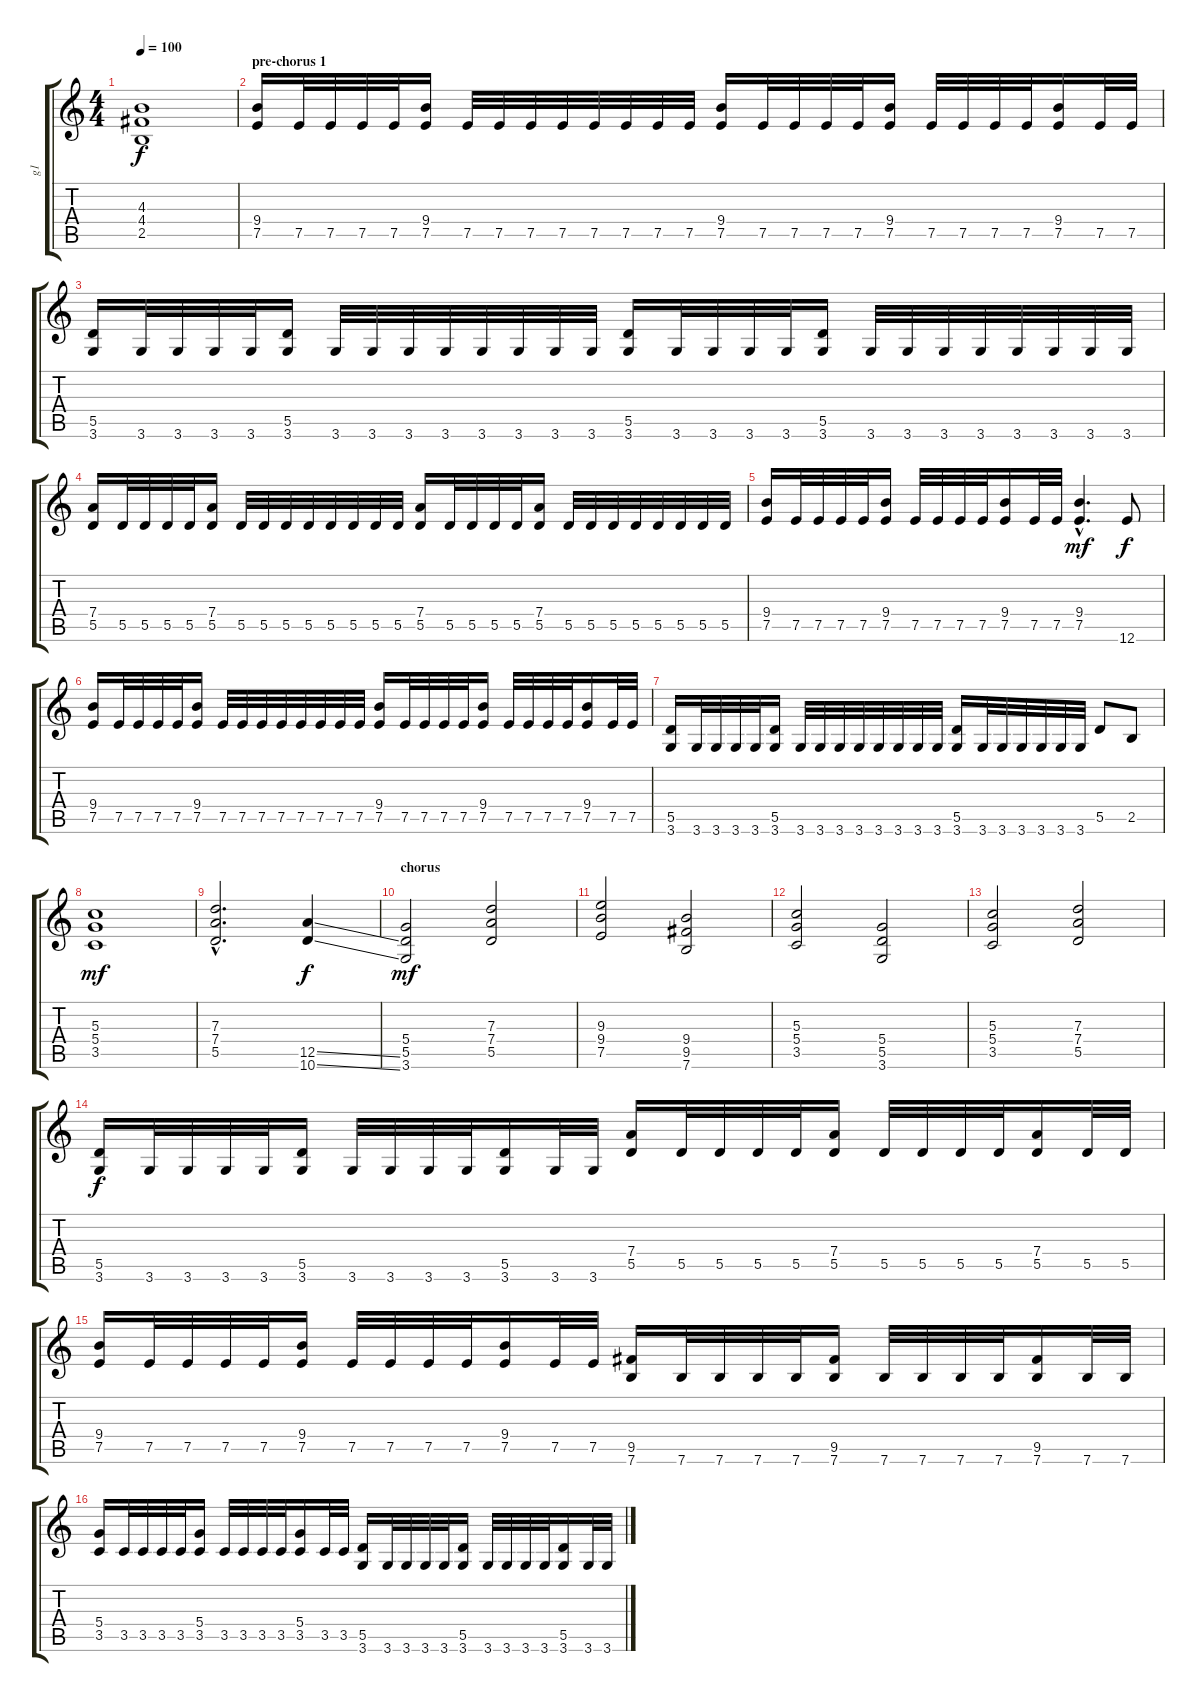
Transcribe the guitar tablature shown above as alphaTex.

\track ("g1" "g1") {instrument distortionguitar}
\staff {score tabs}
\tuning (E4 B3 G3 D3 A2 E2) {hide}
\ts (4 4)
\tempo 100
\clef g2
\ks c
(4.3 4.4 2.5).1{dy f} |
\section ("" "pre-chorus 1")
(9.4 7.5).16 7.5.32 7.5.32 7.5.32 7.5.32 (9.4 7.5).16 7.5.32 7.5.32 7.5.32 7.5.32 7.5.32 7.5.32 7.5.32 7.5.32 (9.4 7.5).16 7.5.32 7.5.32 7.5.32 7.5.32 (9.4 7.5).16 7.5.32 7.5.32 7.5.32 7.5.32 (9.4 7.5).16 7.5.32 7.5.32 |
(5.5 3.6).16 3.6.32 3.6.32 3.6.32 3.6.32 (5.5 3.6).16 3.6.32 3.6.32 3.6.32 3.6.32 3.6.32 3.6.32 3.6.32 3.6.32 (5.5 3.6).16 3.6.32 3.6.32 3.6.32 3.6.32 (5.5 3.6).16 3.6.32 3.6.32 3.6.32 3.6.32 3.6.32 3.6.32 3.6.32 3.6.32 |
(7.4 5.5).16 5.5.32 5.5.32 5.5.32 5.5.32 (7.4 5.5).16 5.5.32 5.5.32 5.5.32 5.5.32 5.5.32 5.5.32 5.5.32 5.5.32 (7.4 5.5).16 5.5.32 5.5.32 5.5.32 5.5.32 (7.4 5.5).16 5.5.32 5.5.32 5.5.32 5.5.32 5.5.32 5.5.32 5.5.32 5.5.32 |
(9.4 7.5).16 7.5.32 7.5.32 7.5.32 7.5.32 (9.4 7.5).16 7.5.32 7.5.32 7.5.32 7.5.32 (9.4 7.5).16 7.5.32 7.5.32 (9.4{hac} 7.5{hac}).4{d dy mf} 12.6.8{dy f} |
(9.4 7.5).16 7.5.32 7.5.32 7.5.32 7.5.32 (9.4 7.5).16 7.5.32 7.5.32 7.5.32 7.5.32 7.5.32 7.5.32 7.5.32 7.5.32 (9.4 7.5).16 7.5.32 7.5.32 7.5.32 7.5.32 (9.4 7.5).16 7.5.32 7.5.32 7.5.32 7.5.32 (9.4 7.5).16 7.5.32 7.5.32 |
(5.5 3.6).16 3.6.32 3.6.32 3.6.32 3.6.32 (5.5 3.6).16 3.6.32 3.6.32 3.6.32 3.6.32 3.6.32 3.6.32 3.6.32 3.6.32 (5.5 3.6).16 3.6.32 3.6.32 3.6.32 3.6.32 3.6.32 3.6.32 5.5.8 2.5.8 |
(5.3 5.4 3.5).1{dy mf} |
(7.3{hac} 7.4{hac} 5.5{hac}).2{d} (12.5{ss} 10.6{ss}).4{dy f} |
\section ("" "chorus")
(5.4 5.5 3.6).2{dy mf} (7.3 7.4 5.5).2 |
(9.3 9.4 7.5).2 (9.4 9.5 7.6).2 |
(5.3 5.4 3.5).2 (5.4 5.5 3.6).2 |
(5.3 5.4 3.5).2 (7.3 7.4 5.5).2 |
(5.5 3.6).16{dy f} 3.6.32 3.6.32 3.6.32 3.6.32 (5.5 3.6).16 3.6.32 3.6.32 3.6.32 3.6.32 (5.5 3.6).16 3.6.32 3.6.32 (7.4 5.5).16 5.5.32 5.5.32 5.5.32 5.5.32 (7.4 5.5).16 5.5.32 5.5.32 5.5.32 5.5.32 (7.4 5.5).16 5.5.32 5.5.32 |
(9.4 7.5).16 7.5.32 7.5.32 7.5.32 7.5.32 (9.4 7.5).16 7.5.32 7.5.32 7.5.32 7.5.32 (9.4 7.5).16 7.5.32 7.5.32 (9.5 7.6).16 7.6.32 7.6.32 7.6.32 7.6.32 (9.5 7.6).16 7.6.32 7.6.32 7.6.32 7.6.32 (9.5 7.6).16 7.6.32 7.6.32 |
(5.4 3.5).16 3.5.32 3.5.32 3.5.32 3.5.32 (5.4 3.5).16 3.5.32 3.5.32 3.5.32 3.5.32 (5.4 3.5).16 3.5.32 3.5.32 (5.5 3.6).16 3.6.32 3.6.32 3.6.32 3.6.32 (5.5 3.6).16 3.6.32 3.6.32 3.6.32 3.6.32 (5.5 3.6).16 3.6.32 3.6.32
